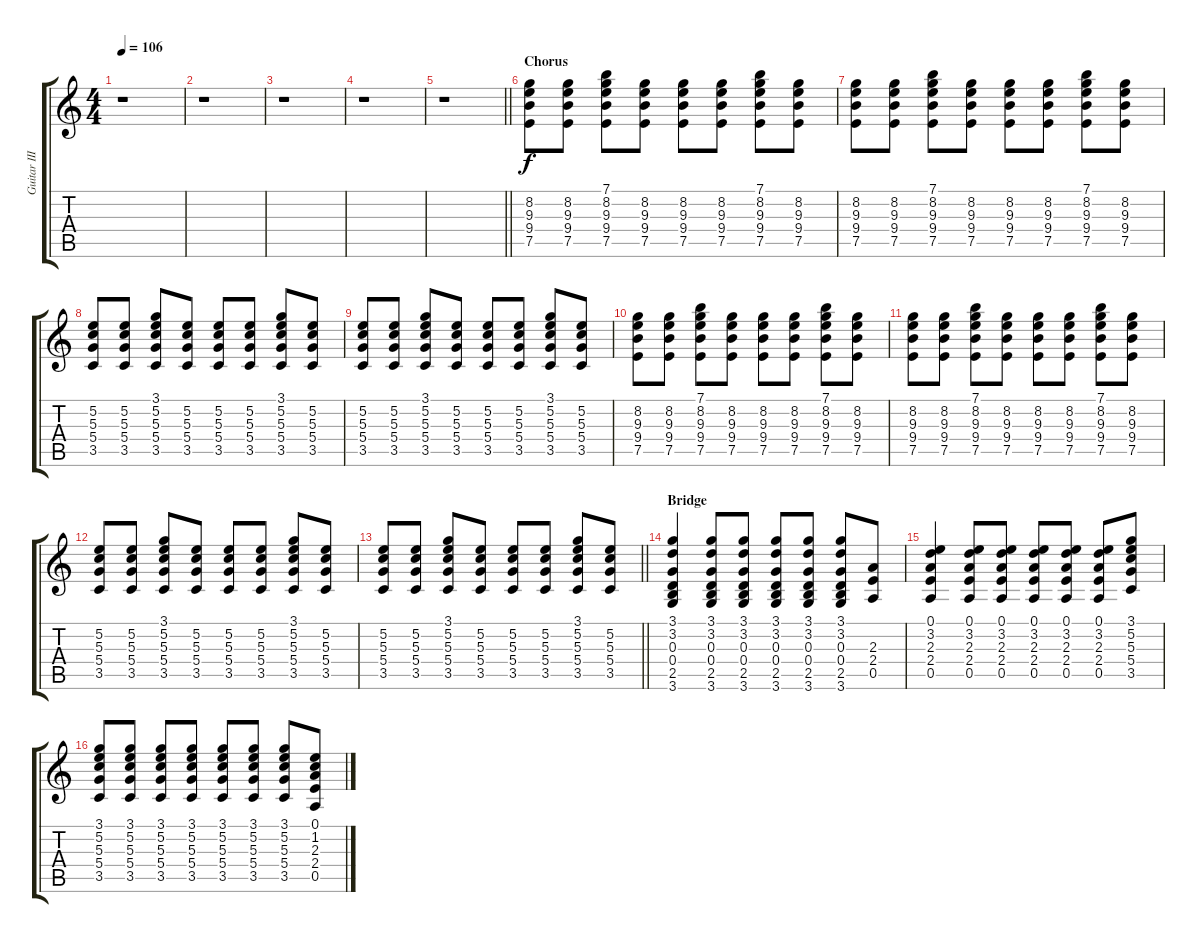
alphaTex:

\track ("Guitar III" "Guitar III") {instrument distortionguitar}
\staff {score tabs}
\tuning (E4 B3 G3 D3 A2 E2) {hide}
\ts (4 4)
\tempo 106
\clef g2
\ks c
r.1{dy f} |
r.1 |
r.1 |
r.1 |
\barLineRight lightlight
r.1 |
\section ("" "Chorus")
(8.2 9.3 9.4 7.5).8 (8.2 9.3 9.4 7.5).8 (7.1 8.2 9.3 9.4 7.5).8 (8.2 9.3 9.4 7.5).8 (8.2 9.3 9.4 7.5).8 (8.2 9.3 9.4 7.5).8 (7.1 8.2 9.3 9.4 7.5).8 (8.2 9.3 9.4 7.5).8 |
(8.2 9.3 9.4 7.5).8 (8.2 9.3 9.4 7.5).8 (7.1 8.2 9.3 9.4 7.5).8 (8.2 9.3 9.4 7.5).8 (8.2 9.3 9.4 7.5).8 (8.2 9.3 9.4 7.5).8 (7.1 8.2 9.3 9.4 7.5).8 (8.2 9.3 9.4 7.5).8 |
(5.2 5.3 5.4 3.5).8 (5.2 5.3 5.4 3.5).8 (3.1 5.2 5.3 5.4 3.5).8 (5.2 5.3 5.4 3.5).8 (5.2 5.3 5.4 3.5).8 (5.2 5.3 5.4 3.5).8 (3.1 5.2 5.3 5.4 3.5).8 (5.2 5.3 5.4 3.5).8 |
(5.2 5.3 5.4 3.5).8 (5.2 5.3 5.4 3.5).8 (3.1 5.2 5.3 5.4 3.5).8 (5.2 5.3 5.4 3.5).8 (5.2 5.3 5.4 3.5).8 (5.2 5.3 5.4 3.5).8 (3.1 5.2 5.3 5.4 3.5).8 (5.2 5.3 5.4 3.5).8 |
(8.2 9.3 9.4 7.5).8 (8.2 9.3 9.4 7.5).8 (7.1 8.2 9.3 9.4 7.5).8 (8.2 9.3 9.4 7.5).8 (8.2 9.3 9.4 7.5).8 (8.2 9.3 9.4 7.5).8 (7.1 8.2 9.3 9.4 7.5).8 (8.2 9.3 9.4 7.5).8 |
(8.2 9.3 9.4 7.5).8 (8.2 9.3 9.4 7.5).8 (7.1 8.2 9.3 9.4 7.5).8 (8.2 9.3 9.4 7.5).8 (8.2 9.3 9.4 7.5).8 (8.2 9.3 9.4 7.5).8 (7.1 8.2 9.3 9.4 7.5).8 (8.2 9.3 9.4 7.5).8 |
(5.2 5.3 5.4 3.5).8 (5.2 5.3 5.4 3.5).8 (3.1 5.2 5.3 5.4 3.5).8 (5.2 5.3 5.4 3.5).8 (5.2 5.3 5.4 3.5).8 (5.2 5.3 5.4 3.5).8 (3.1 5.2 5.3 5.4 3.5).8 (5.2 5.3 5.4 3.5).8 |
\barLineRight lightlight
(5.2 5.3 5.4 3.5).8 (5.2 5.3 5.4 3.5).8 (3.1 5.2 5.3 5.4 3.5).8 (5.2 5.3 5.4 3.5).8 (5.2 5.3 5.4 3.5).8 (5.2 5.3 5.4 3.5).8 (3.1 5.2 5.3 5.4 3.5).8 (5.2 5.3 5.4 3.5).8 |
\section ("" "Bridge")
(3.1 3.2 0.3 0.4 2.5 3.6).4 (3.1 3.2 0.3 0.4 2.5 3.6).8 (3.1 3.2 0.3 0.4 2.5 3.6).8 (3.1 3.2 0.3 0.4 2.5 3.6).8 (3.1 3.2 0.3 0.4 2.5 3.6).8 (3.1 3.2 0.3 0.4 2.5 3.6).8 (2.3 2.4 0.5).8 |
(0.1 3.2 2.3 2.4 0.5).4 (0.1 3.2 2.3 2.4 0.5).8 (0.1 3.2 2.3 2.4 0.5).8 (0.1 3.2 2.3 2.4 0.5).8 (0.1 3.2 2.3 2.4 0.5).8 (0.1 3.2 2.3 2.4 0.5).8 (3.1 5.2 5.3 5.4 3.5).8 |
(3.1 5.2 5.3 5.4 3.5).8 (3.1 5.2 5.3 5.4 3.5).8 (3.1 5.2 5.3 5.4 3.5).8 (3.1 5.2 5.3 5.4 3.5).8 (3.1 5.2 5.3 5.4 3.5).8 (3.1 5.2 5.3 5.4 3.5).8 (3.1 5.2 5.3 5.4 3.5).8 (0.1 1.2 2.3 2.4 0.5).8
